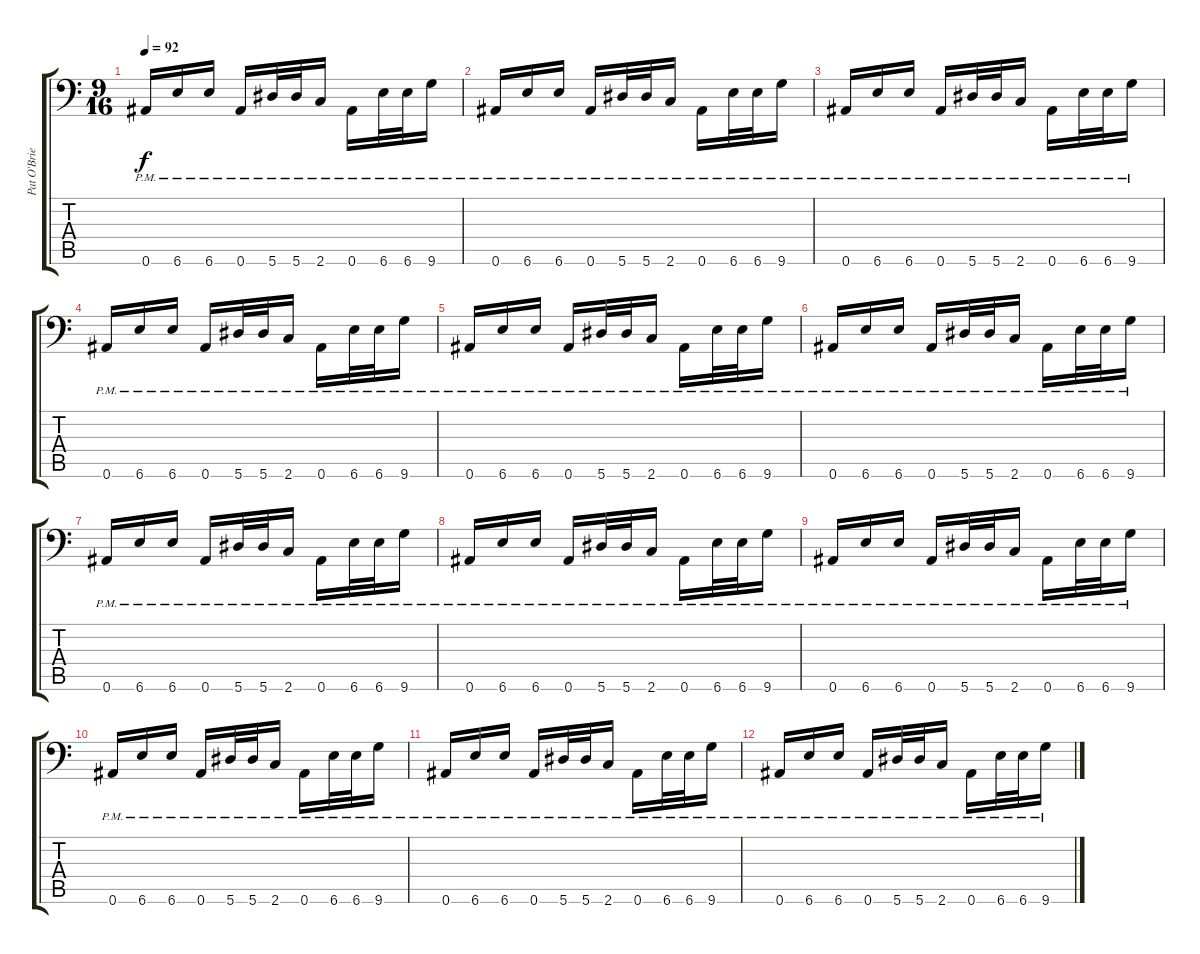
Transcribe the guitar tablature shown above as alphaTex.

\track ("Pat O'Brien" "Pat O'Brie") {instrument distortionguitar}
\staff {score tabs}
\tuning (Bb3 F3 Db3 Ab2 Eb2 Bb1) {hide}
\ts (9 16)
\tempo 92
\clef f4
\ks c
0.6{pm}.16{dy f} 6.6{pm}.16 6.6{pm}.16 0.6{pm}.16 5.6{pm}.32 5.6{pm}.32 2.6{pm}.16 0.6{pm}.16 6.6{pm}.32 6.6{pm}.32 9.6{pm}.16 |
0.6{pm}.16 6.6{pm}.16 6.6{pm}.16 0.6{pm}.16 5.6{pm}.32 5.6{pm}.32 2.6{pm}.16 0.6{pm}.16 6.6{pm}.32 6.6{pm}.32 9.6{pm}.16 |
0.6{pm}.16 6.6{pm}.16 6.6{pm}.16 0.6{pm}.16 5.6{pm}.32 5.6{pm}.32 2.6{pm}.16 0.6{pm}.16 6.6{pm}.32 6.6{pm}.32 9.6{pm}.16 |
0.6{pm}.16 6.6{pm}.16 6.6{pm}.16 0.6{pm}.16 5.6{pm}.32 5.6{pm}.32 2.6{pm}.16 0.6{pm}.16 6.6{pm}.32 6.6{pm}.32 9.6{pm}.16 |
0.6{pm}.16 6.6{pm}.16 6.6{pm}.16 0.6{pm}.16 5.6{pm}.32 5.6{pm}.32 2.6{pm}.16 0.6{pm}.16 6.6{pm}.32 6.6{pm}.32 9.6{pm}.16 |
0.6{pm}.16 6.6{pm}.16 6.6{pm}.16 0.6{pm}.16 5.6{pm}.32 5.6{pm}.32 2.6{pm}.16 0.6{pm}.16 6.6{pm}.32 6.6{pm}.32 9.6{pm}.16 |
0.6{pm}.16 6.6{pm}.16 6.6{pm}.16 0.6{pm}.16 5.6{pm}.32 5.6{pm}.32 2.6{pm}.16 0.6{pm}.16 6.6{pm}.32 6.6{pm}.32 9.6{pm}.16 |
0.6{pm}.16 6.6{pm}.16 6.6{pm}.16 0.6{pm}.16 5.6{pm}.32 5.6{pm}.32 2.6{pm}.16 0.6{pm}.16 6.6{pm}.32 6.6{pm}.32 9.6{pm}.16 |
0.6{pm}.16 6.6{pm}.16 6.6{pm}.16 0.6{pm}.16 5.6{pm}.32 5.6{pm}.32 2.6{pm}.16 0.6{pm}.16 6.6{pm}.32 6.6{pm}.32 9.6{pm}.16 |
0.6{pm}.16 6.6{pm}.16 6.6{pm}.16 0.6{pm}.16 5.6{pm}.32 5.6{pm}.32 2.6{pm}.16 0.6{pm}.16 6.6{pm}.32 6.6{pm}.32 9.6{pm}.16 |
0.6{pm}.16 6.6{pm}.16 6.6{pm}.16 0.6{pm}.16 5.6{pm}.32 5.6{pm}.32 2.6{pm}.16 0.6{pm}.16 6.6{pm}.32 6.6{pm}.32 9.6{pm}.16 |
0.6{pm}.16 6.6{pm}.16 6.6{pm}.16 0.6{pm}.16 5.6{pm}.32 5.6{pm}.32 2.6{pm}.16 0.6{pm}.16 6.6{pm}.32 6.6{pm}.32 9.6{pm}.16
